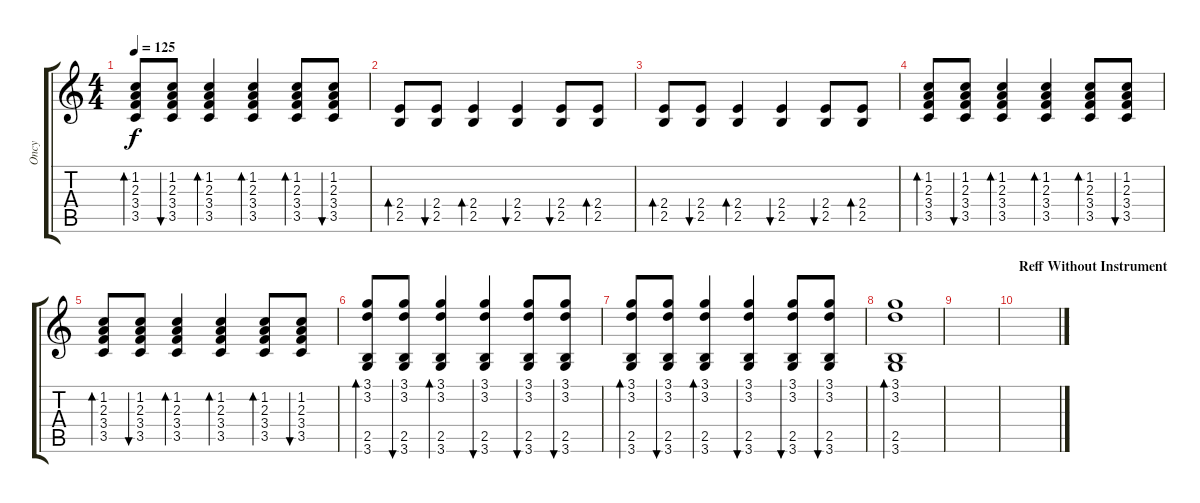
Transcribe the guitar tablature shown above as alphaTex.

\track ("Oncy" "Oncy") {instrument acousticguitarsteel}
\staff {score tabs}
\tuning (E4 B3 G3 D3 A2 E2) {hide}
\ts (4 4)
\tempo 125
\clef g2
\ks c
(1.2 2.3 3.4 3.5).8{bd 240 dy f} (1.2 2.3 3.4 3.5).8{bu 240} (1.2 2.3 3.4 3.5).4{bd 240} (1.2 2.3 3.4 3.5).4{bd 240} (1.2 2.3 3.4 3.5).8{bd 240} (1.2 2.3 3.4 3.5).8{bu 240} |
(2.4 2.5).8{bd 240} (2.4 2.5).8{bu 240} (2.4 2.5).4{bd 240} (2.4 2.5).4{bu 240} (2.4 2.5).8{bu 240} (2.4 2.5).8{bd 240} |
(2.4 2.5).8{bd 240} (2.4 2.5).8{bu 240} (2.4 2.5).4{bd 240} (2.4 2.5).4{bu 240} (2.4 2.5).8{bu 240} (2.4 2.5).8{bd 240} |
(1.2 2.3 3.4 3.5).8{bd 240} (1.2 2.3 3.4 3.5).8{bu 240} (1.2 2.3 3.4 3.5).4{bd 240} (1.2 2.3 3.4 3.5).4{bd 240} (1.2 2.3 3.4 3.5).8{bd 240} (1.2 2.3 3.4 3.5).8{bu 240} |
(1.2 2.3 3.4 3.5).8{bd 240} (1.2 2.3 3.4 3.5).8{bu 240} (1.2 2.3 3.4 3.5).4{bd 240} (1.2 2.3 3.4 3.5).4{bd 240} (1.2 2.3 3.4 3.5).8{bd 240} (1.2 2.3 3.4 3.5).8{bu 240} |
(3.1 3.2 2.5 3.6).8{bd 240} (3.1 3.2 2.5 3.6).8{bu 240} (3.1 3.2 2.5 3.6).4{bd 240} (3.1 3.2 2.5 3.6).4{bu 240} (3.1 3.2 2.5 3.6).8{bu 240} (3.1 3.2 2.5 3.6).8{bu 240} |
(3.1 3.2 2.5 3.6).8{bd 240} (3.1 3.2 2.5 3.6).8{bu 240} (3.1 3.2 2.5 3.6).4{bd 240} (3.1 3.2 2.5 3.6).4{bu 240} (3.1 3.2 2.5 3.6).8{bu 240} (3.1 3.2 2.5 3.6).8{bu 240} |
(3.1 3.2 2.5 3.6).1{bd 240} |
|
\section ("" "Reff Without Instrument")
